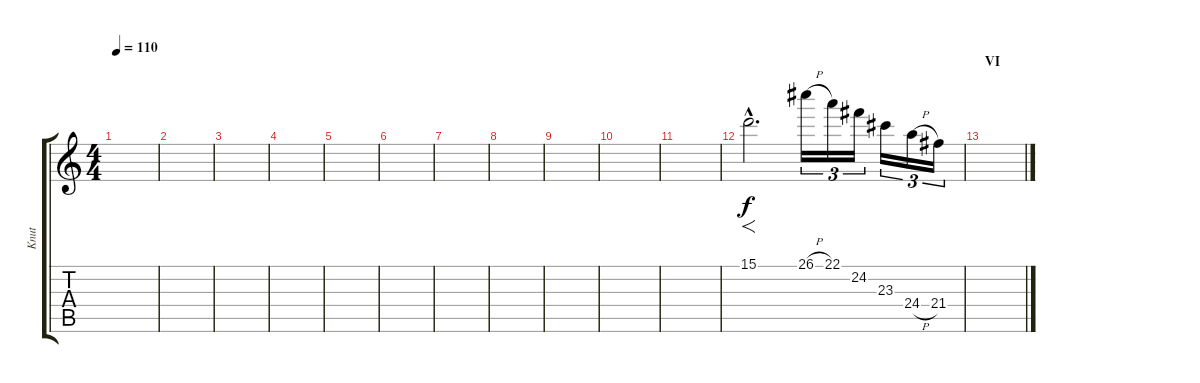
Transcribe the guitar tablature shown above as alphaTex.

\track ("Knut" "Knut") {instrument distortionguitar}
\staff {score tabs}
\tuning (B3 Gb3 D3 A2 E2 B1) {hide}
\ts (4 4)
\tempo 110
\clef g2
\ks c
|
|
|
|
|
|
|
|
|
|
|
15.1{hac}.2{f d} 26.1{h}.16{tu (3 2)} 22.1.16{tu (3 2)} 24.2.16{tu (3 2)} 23.3.16{tu (3 2)} 24.4{h}.16{tu (3 2)} 21.4.16{tu (3 2)} |
\section ("" "VI")
